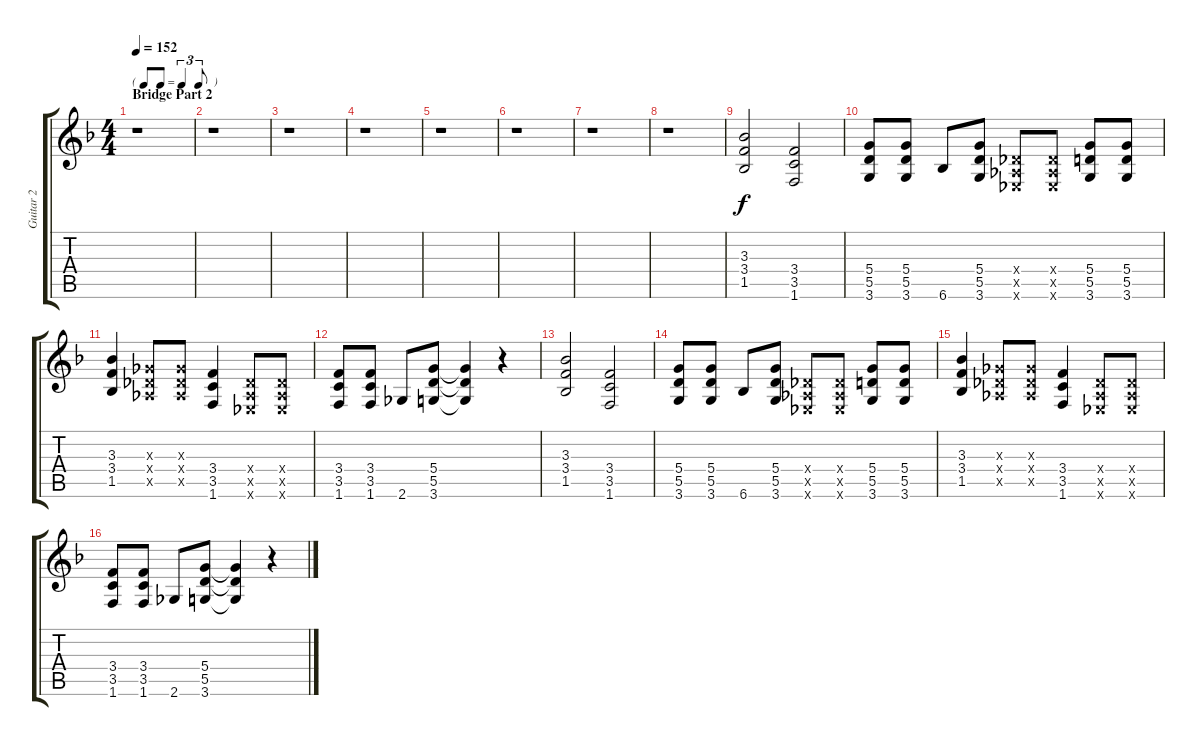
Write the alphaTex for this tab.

\track ("Guitar 2" "Guitar 2") {instrument overdrivenguitar}
\staff {score tabs}
\tuning (E4 B3 G3 D3 A2 E2) {hide}
\ts (4 4)
\tf triplet8th
\section ("" "Bridge Part 2")
\tempo 152
\clef g2
\ks f
r.1{dy f} |
r.1 |
r.1 |
r.1 |
r.1 |
r.1 |
r.1 |
r.1 |
(3.3 3.4 1.5).2 (3.4 3.5 1.6).2 |
(5.4 5.5 3.6).8 (5.4 5.5 3.6).8 6.6.8 (5.4 5.5 3.6).8 (-1.4{x} -1.5{x} -1.6{x}).8 (-1.4{x} -1.5{x} -1.6{x}).8 (5.4 5.5 3.6).8 (5.4 5.5 3.6).8 |
(3.3 3.4 1.5).4 (-1.3{x} -1.4{x} -1.5{x}).8 (-1.3{x} -1.4{x} -1.5{x}).8 (3.4 3.5 1.6).4 (-1.4{x} -1.5{x} -1.6{x}).8 (-1.4{x} -1.5{x} -1.6{x}).8 |
(3.4 3.5 1.6).8 (3.4 3.5 1.6).8 2.6.8 (5.4 5.5 3.6).8 (5.4{t} 5.5{t} 3.6{t}).4 r.4 |
(3.3 3.4 1.5).2 (3.4 3.5 1.6).2 |
(5.4 5.5 3.6).8 (5.4 5.5 3.6).8 6.6.8 (5.4 5.5 3.6).8 (-1.4{x} -1.5{x} -1.6{x}).8 (-1.4{x} -1.5{x} -1.6{x}).8 (5.4 5.5 3.6).8 (5.4 5.5 3.6).8 |
(3.3 3.4 1.5).4 (-1.3{x} -1.4{x} -1.5{x}).8 (-1.3{x} -1.4{x} -1.5{x}).8 (3.4 3.5 1.6).4 (-1.4{x} -1.5{x} -1.6{x}).8 (-1.4{x} -1.5{x} -1.6{x}).8 |
(3.4 3.5 1.6).8 (3.4 3.5 1.6).8 2.6.8 (5.4 5.5 3.6).8 (5.4{t} 5.5{t} 3.6{t}).4 r.4
